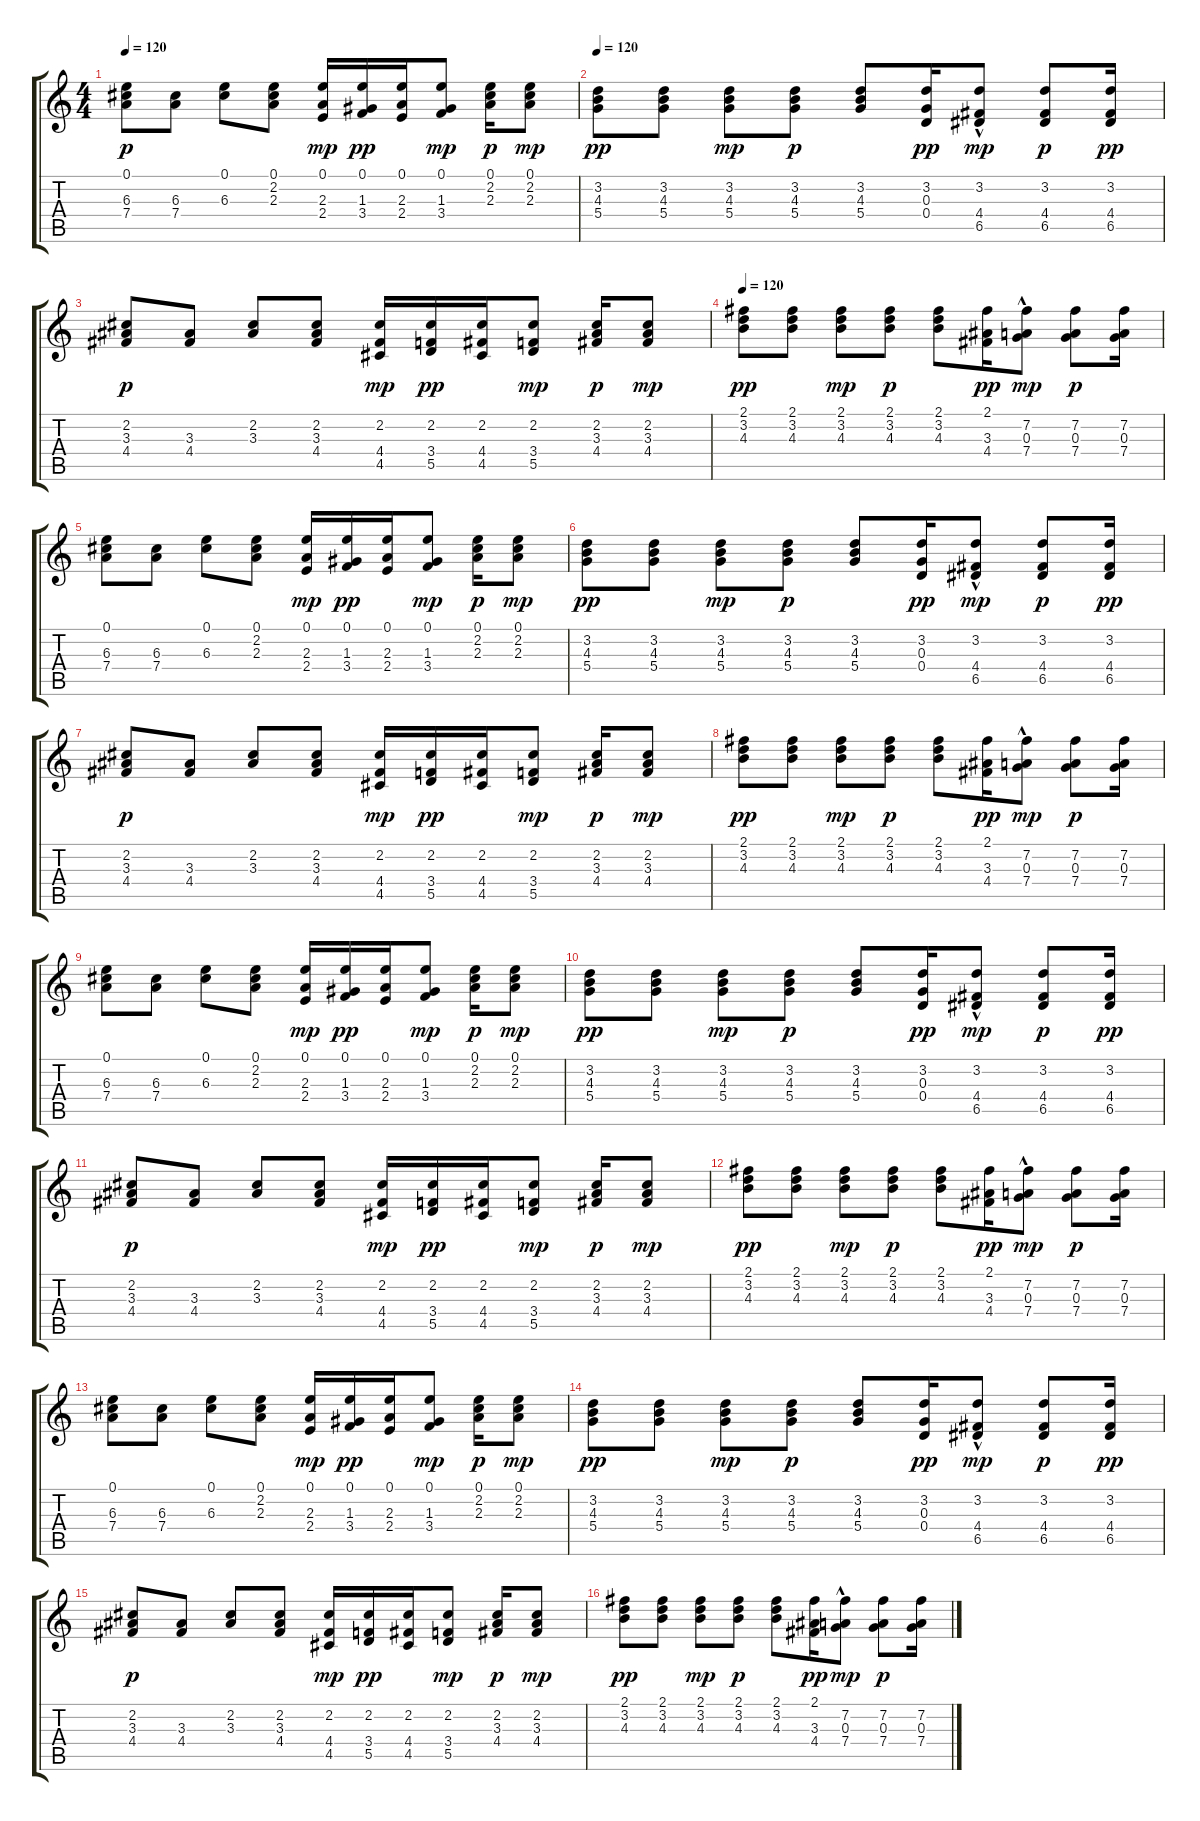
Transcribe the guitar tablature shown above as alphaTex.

\track "" {instrument acousticguitarsteel}
\staff {score tabs}
\tuning (E4 B3 G3 D3 A2 E2) {hide}
\ts (4 4)
\tempo 120
\clef g2
\ks c
(0.1 6.3 7.4).8{dy p} (6.3 7.4).8 (0.1 6.3).8 (0.1 2.2 2.3).8 (0.1 2.3 2.4).16{dy mp} (0.1 1.3 3.4).16{dy pp} (0.1 2.3 2.4).16 (0.1 1.3 3.4).8{dy mp} (0.1 2.2 2.3).16{dy p} (0.1 2.2 2.3).8{dy mp} |
\tempo 120
(3.2 4.3 5.4).8{dy pp} (3.2 4.3 5.4).8 (3.2 4.3 5.4).8{dy mp} (3.2 4.3 5.4).8{dy p} (3.2 4.3 5.4).8 (3.2 0.3 0.4).16{dy pp} (3.2 4.4{hac} 6.5{hac}).8{dy mp} (3.2 4.4 6.5).8{dy p} (3.2 4.4 6.5).16{dy pp} |
(2.2 3.3 4.4).8{dy p} (3.3 4.4).8 (2.2 3.3).8 (2.2 3.3 4.4).8 (2.2 4.4 4.5).16{dy mp} (2.2 3.4 5.5).16{dy pp} (2.2 4.4 4.5).16 (2.2 3.4 5.5).8{dy mp} (2.2 3.3 4.4).16{dy p} (2.2 3.3 4.4).8{dy mp} |
\tempo 120
(2.1 3.2 4.3).8{dy pp} (2.1 3.2 4.3).8 (2.1 3.2 4.3).8{dy mp} (2.1 3.2 4.3).8{dy p} (2.1 3.2 4.3).8 (2.1 3.3 4.4).16{dy pp} (7.2 0.3{hac} 7.4{hac}).8{dy mp} (7.2 0.3 7.4).8{dy p} (7.2 0.3 7.4).16 |
(0.1 6.3 7.4).8 (6.3 7.4).8 (0.1 6.3).8 (0.1 2.2 2.3).8 (0.1 2.3 2.4).16{dy mp} (0.1 1.3 3.4).16{dy pp} (0.1 2.3 2.4).16 (0.1 1.3 3.4).8{dy mp} (0.1 2.2 2.3).16{dy p} (0.1 2.2 2.3).8{dy mp} |
(3.2 4.3 5.4).8{dy pp} (3.2 4.3 5.4).8 (3.2 4.3 5.4).8{dy mp} (3.2 4.3 5.4).8{dy p} (3.2 4.3 5.4).8 (3.2 0.3 0.4).16{dy pp} (3.2 4.4{hac} 6.5{hac}).8{dy mp} (3.2 4.4 6.5).8{dy p} (3.2 4.4 6.5).16{dy pp} |
(2.2 3.3 4.4).8{dy p} (3.3 4.4).8 (2.2 3.3).8 (2.2 3.3 4.4).8 (2.2 4.4 4.5).16{dy mp} (2.2 3.4 5.5).16{dy pp} (2.2 4.4 4.5).16 (2.2 3.4 5.5).8{dy mp} (2.2 3.3 4.4).16{dy p} (2.2 3.3 4.4).8{dy mp} |
(2.1 3.2 4.3).8{dy pp} (2.1 3.2 4.3).8 (2.1 3.2 4.3).8{dy mp} (2.1 3.2 4.3).8{dy p} (2.1 3.2 4.3).8 (2.1 3.3 4.4).16{dy pp} (7.2 0.3{hac} 7.4{hac}).8{dy mp} (7.2 0.3 7.4).8{dy p} (7.2 0.3 7.4).16 |
(0.1 6.3 7.4).8 (6.3 7.4).8 (0.1 6.3).8 (0.1 2.2 2.3).8 (0.1 2.3 2.4).16{dy mp} (0.1 1.3 3.4).16{dy pp} (0.1 2.3 2.4).16 (0.1 1.3 3.4).8{dy mp} (0.1 2.2 2.3).16{dy p} (0.1 2.2 2.3).8{dy mp} |
(3.2 4.3 5.4).8{dy pp} (3.2 4.3 5.4).8 (3.2 4.3 5.4).8{dy mp} (3.2 4.3 5.4).8{dy p} (3.2 4.3 5.4).8 (3.2 0.3 0.4).16{dy pp} (3.2 4.4{hac} 6.5{hac}).8{dy mp} (3.2 4.4 6.5).8{dy p} (3.2 4.4 6.5).16{dy pp} |
(2.2 3.3 4.4).8{dy p} (3.3 4.4).8 (2.2 3.3).8 (2.2 3.3 4.4).8 (2.2 4.4 4.5).16{dy mp} (2.2 3.4 5.5).16{dy pp} (2.2 4.4 4.5).16 (2.2 3.4 5.5).8{dy mp} (2.2 3.3 4.4).16{dy p} (2.2 3.3 4.4).8{dy mp} |
(2.1 3.2 4.3).8{dy pp} (2.1 3.2 4.3).8 (2.1 3.2 4.3).8{dy mp} (2.1 3.2 4.3).8{dy p} (2.1 3.2 4.3).8 (2.1 3.3 4.4).16{dy pp} (7.2 0.3{hac} 7.4{hac}).8{dy mp} (7.2 0.3 7.4).8{dy p} (7.2 0.3 7.4).16 |
(0.1 6.3 7.4).8 (6.3 7.4).8 (0.1 6.3).8 (0.1 2.2 2.3).8 (0.1 2.3 2.4).16{dy mp} (0.1 1.3 3.4).16{dy pp} (0.1 2.3 2.4).16 (0.1 1.3 3.4).8{dy mp} (0.1 2.2 2.3).16{dy p} (0.1 2.2 2.3).8{dy mp} |
(3.2 4.3 5.4).8{dy pp} (3.2 4.3 5.4).8 (3.2 4.3 5.4).8{dy mp} (3.2 4.3 5.4).8{dy p} (3.2 4.3 5.4).8 (3.2 0.3 0.4).16{dy pp} (3.2 4.4{hac} 6.5{hac}).8{dy mp} (3.2 4.4 6.5).8{dy p} (3.2 4.4 6.5).16{dy pp} |
(2.2 3.3 4.4).8{dy p} (3.3 4.4).8 (2.2 3.3).8 (2.2 3.3 4.4).8 (2.2 4.4 4.5).16{dy mp} (2.2 3.4 5.5).16{dy pp} (2.2 4.4 4.5).16 (2.2 3.4 5.5).8{dy mp} (2.2 3.3 4.4).16{dy p} (2.2 3.3 4.4).8{dy mp} |
(2.1 3.2 4.3).8{dy pp} (2.1 3.2 4.3).8 (2.1 3.2 4.3).8{dy mp} (2.1 3.2 4.3).8{dy p} (2.1 3.2 4.3).8 (2.1 3.3 4.4).16{dy pp} (7.2 0.3{hac} 7.4{hac}).8{dy mp} (7.2 0.3 7.4).8{dy p} (7.2 0.3 7.4).16
